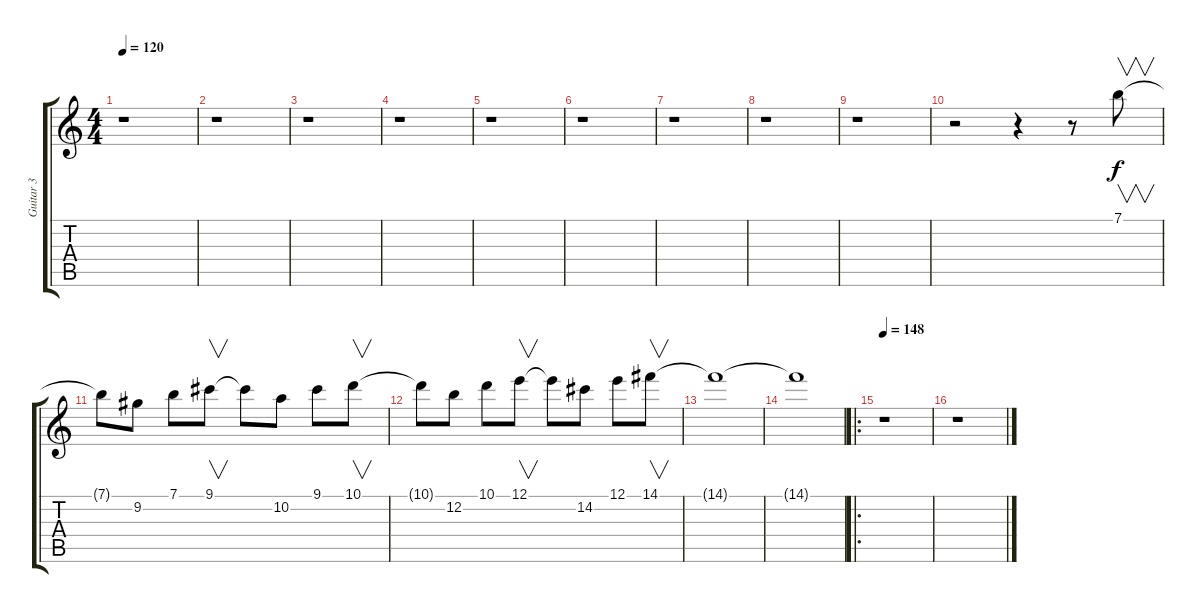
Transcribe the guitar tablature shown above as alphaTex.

\track ("Guitar 3" "Guitar 3") {instrument distortionguitar}
\staff {score tabs}
\tuning (E4 B3 G3 D3 A2 E2) {hide}
\ts (4 4)
\tempo 120
\clef g2
\ks c
r.1{dy f} |
r.1 |
r.1 |
r.1 |
r.1 |
r.1 |
r.1 |
r.1 |
r.1 |
r.2 r.4 r.8 7.1.8{v} |
7.1{t}.8 9.2.8 7.1.8 9.1.8{v} 9.1{t}.8 10.2.8 9.1.8 10.1.8{v} |
10.1{t}.8 12.2.8 10.1.8 12.1.8{v} 12.1{t}.8 14.2.8 12.1.8 14.1.8{v} |
14.1{t}.1 |
14.1{t}.1 |
\ro
\tempo 148
r.1 |
r.1
